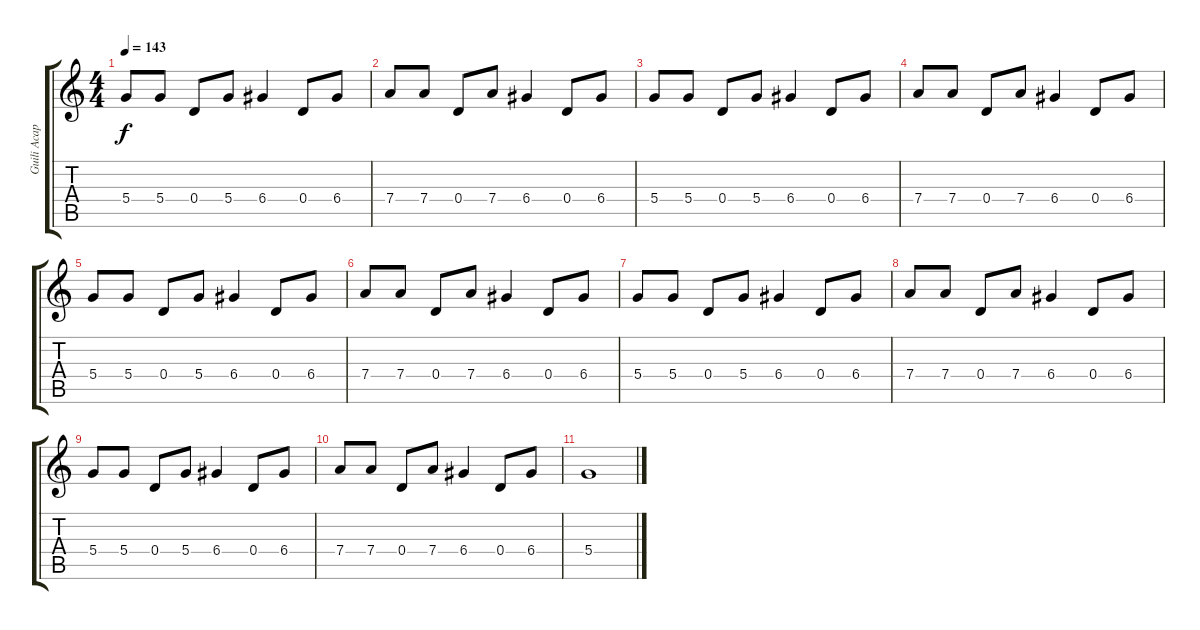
\track ("Guili Acapulco" "Guili Acap") {instrument distortionguitar}
\staff {score tabs}
\tuning (E4 B3 G3 D3 A2 E2) {hide}
\ts (4 4)
\tempo 143
\clef g2
\ks c
5.4.8{dy f} 5.4.8 0.4.8 5.4.8 6.4.4 0.4.8 6.4.8 |
7.4.8 7.4.8 0.4.8 7.4.8 6.4.4 0.4.8 6.4.8 |
5.4.8 5.4.8 0.4.8 5.4.8 6.4.4 0.4.8 6.4.8 |
7.4.8 7.4.8 0.4.8 7.4.8 6.4.4 0.4.8 6.4.8 |
5.4.8 5.4.8 0.4.8 5.4.8 6.4.4 0.4.8 6.4.8 |
7.4.8 7.4.8 0.4.8 7.4.8 6.4.4 0.4.8 6.4.8 |
5.4.8 5.4.8 0.4.8 5.4.8 6.4.4 0.4.8 6.4.8 |
7.4.8 7.4.8 0.4.8 7.4.8 6.4.4 0.4.8 6.4.8 |
5.4.8 5.4.8 0.4.8 5.4.8 6.4.4 0.4.8 6.4.8 |
7.4.8 7.4.8 0.4.8 7.4.8 6.4.4 0.4.8 6.4.8 |
5.4.1
